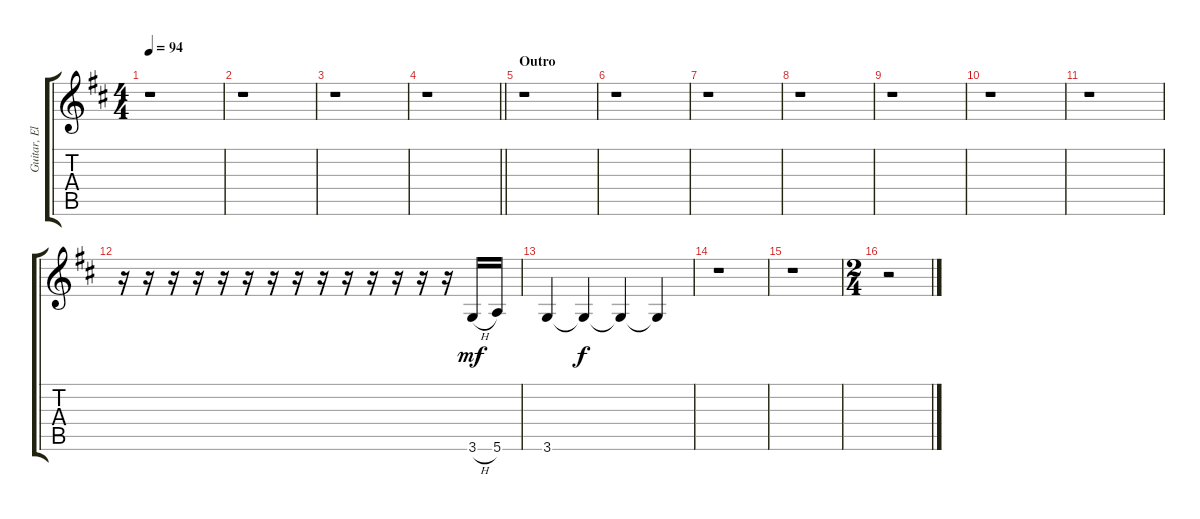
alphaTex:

\track ("Guitar, Electric 2" "Guitar, El") {instrument electricguitarclean}
\staff {score tabs}
\tuning (E4 B3 G3 D3 A2 E2) {hide}
\ts (4 4)
\tempo 94
\clef g2
\ks d
r.1{dy mf} |
r.1 |
r.1 |
\barLineRight lightlight
r.1 |
\section ("" "Outro")
r.1 |
r.1 |
r.1 |
r.1 |
r.1 |
r.1 |
r.1 |
r.16 r.16 r.16 r.16 r.16 r.16 r.16 r.16 r.16 r.16 r.16 r.16 r.16 r.16 3.6{h}.16 5.6.16 |
3.6.4 3.6{t}.4{dy f} 3.6{t}.4 3.6{t}.4 |
r.1 |
r.1 |
\ts (2 4)
r.2
